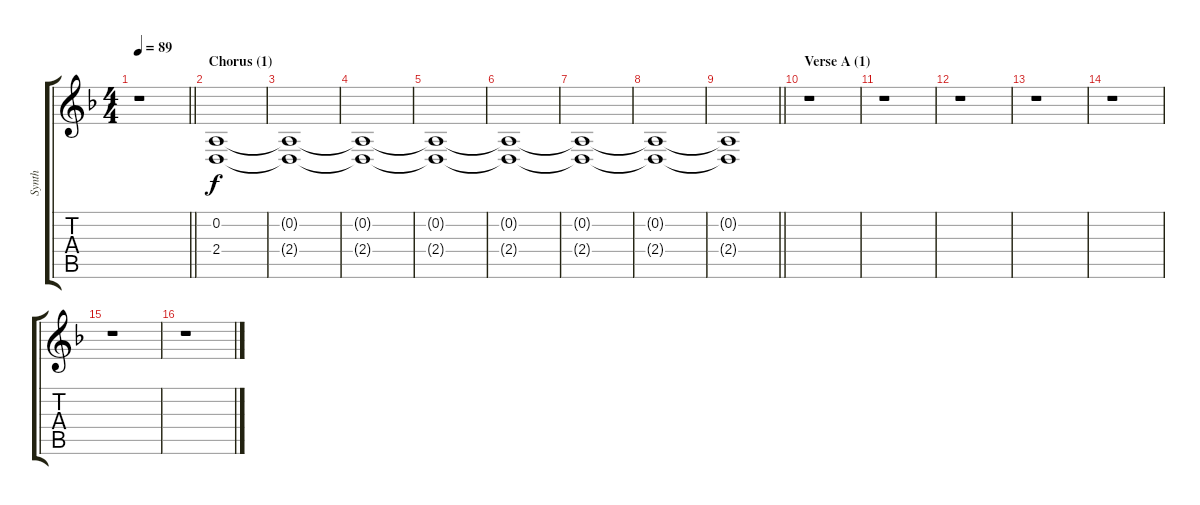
\track ("Synth" "Synth") {instrument synthstrings1}
\staff {score tabs}
\tuning (D4 A3 F3 C3 G2 D2) {hide}
\ts (4 4)
\tempo 89
\clef g2
\barLineRight lightlight
\ks dminor
r.1{dy f} |
\section ("" "Chorus (1)")
(0.2 2.4).1 |
(0.2{t} 2.4{t}).1 |
(0.2{t} 2.4{t}).1 |
(0.2{t} 2.4{t}).1 |
(0.2{t} 2.4{t}).1 |
(0.2{t} 2.4{t}).1 |
(0.2{t} 2.4{t}).1 |
\barLineRight lightlight
(0.2{t} 2.4{t}).1 |
\section ("" "Verse A (1)")
r.1 |
r.1 |
r.1 |
r.1 |
r.1 |
r.1 |
r.1
